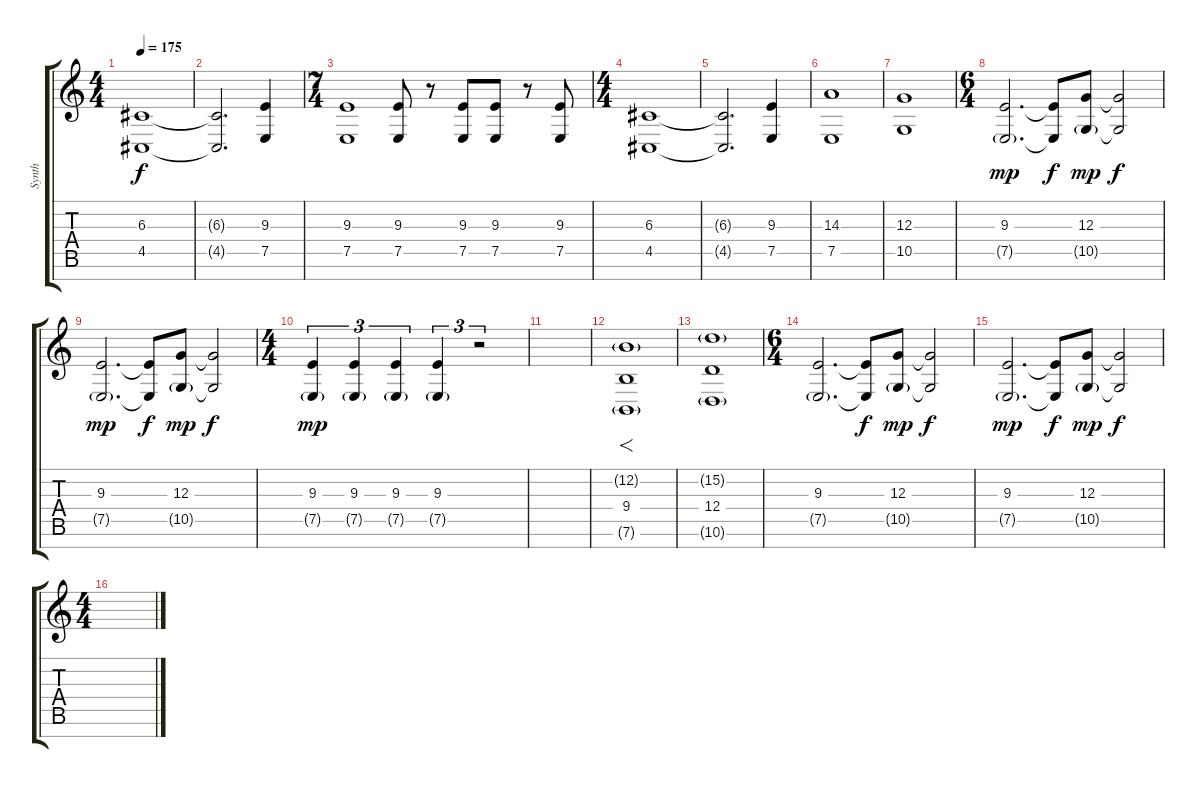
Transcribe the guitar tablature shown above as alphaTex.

\track ("Synth" "Synth") {instrument choiraahs}
\staff {score tabs}
\tuning (E4 B3 G3 D3 A2 E2 B1) {hide}
\ts (4 4)
\tempo 175
\clef g2
\ks c
(6.3 4.5).1{dy f} |
(6.3{t} 4.5{t}).2{d} (9.3 7.5).4 |
\ts (7 4)
(9.3 7.5).1 (9.3 7.5).8 r.8 (9.3 7.5).8 (9.3 7.5).8 r.8 (9.3 7.5).8 |
\ts (4 4)
(6.3 4.5).1 |
(6.3{t} 4.5{t}).2{d} (9.3 7.5).4 |
(14.3 7.5).1 |
(12.3 10.5).1 |
\ts (6 4)
(9.3 7.5{g}).2{d dy mp} (9.3{t} 7.5{t}).8{dy f} (12.3 10.5{g}).8{dy mp} (12.3{t} 10.5{t}).2{dy f} |
(9.3 7.5{g}).2{d dy mp} (9.3{t} 7.5{t}).8{dy f} (12.3 10.5{g}).8{dy mp} (12.3{t} 10.5{t}).2{dy f} |
\ts (4 4)
(9.3 7.5{g}).4{tu (3 2) dy mp} (9.3 7.5{g}).4{tu (3 2)} (9.3 7.5{g}).4{tu (3 2)} (9.3 7.5{g}).4{tu (3 2)} r.2{tu (3 2)} |
|
(12.2{g} 9.4 7.6{g}).1{f volume 14 instrument frenchhorn} |
(15.2{g} 12.4 10.6{g}).1 |
\ts (6 4)
(9.3 7.5{g}).2{d volume 6 instrument choiraahs} (9.3{t} 7.5{t}).8{dy f} (12.3 10.5{g}).8{dy mp} (12.3{t} 10.5{t}).2{dy f} |
(9.3 7.5{g}).2{d dy mp} (9.3{t} 7.5{t}).8{dy f} (12.3 10.5{g}).8{dy mp} (12.3{t} 10.5{t}).2{dy f} |
\ts (4 4)
